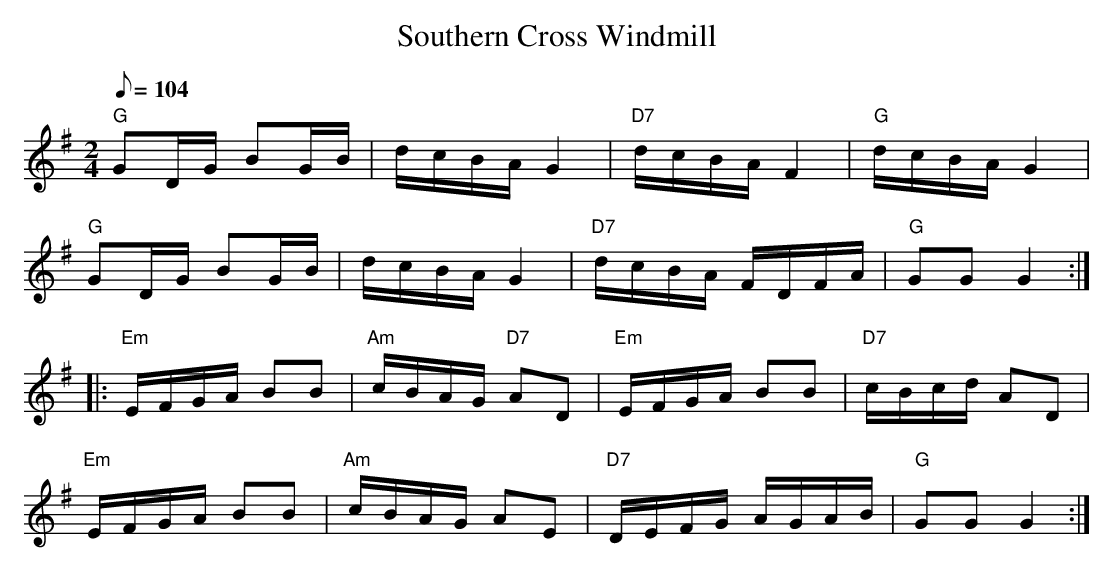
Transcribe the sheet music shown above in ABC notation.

X:1
T:Southern Cross Windmill
M:2/4
L:1/8
Q:104
K:G
"G"GD/G/ BG/B/|d/c/B/A/ G2|"D7"d/c/B/A/ F2|"G"d/c/B/A/ G2|
"G"GD/G/ BG/B/|d/c/B/A/ G2|"D7"d/c/B/A/ F/D/F/A/|"G"GG G2:|
|:"Em"E/F/G/A/ BB|"Am"c/B/A/G/ "D7"AD|"Em"E/F/G/A/ BB|"D7"c/B/c/d/ AD|
"Em"E/F/G/A/ BB|"Am"c/B/A/G/ AE|"D7"D/E/F/G/ A/G/A/B/|"G"GG G2:|
